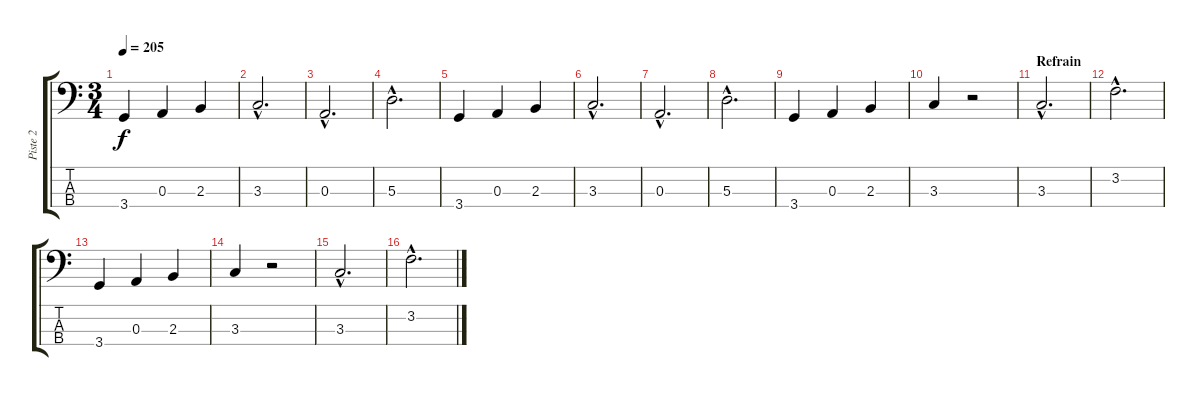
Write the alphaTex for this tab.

\track ("Piste 2" "Piste 2") {instrument electricbassfinger}
\staff {score tabs}
\tuning (G2 D2 A1 E1) {hide}
\ts (3 4)
\tempo 205
\clef f4
\ks c
3.4.4{dy f} 0.3.4 2.3.4 |
3.3{hac}.2{d} |
0.3{hac}.2{d} |
5.3{hac}.2{d} |
3.4.4 0.3.4 2.3.4 |
3.3{hac}.2{d} |
0.3{hac}.2{d} |
5.3{hac}.2{d} |
3.4.4 0.3.4 2.3.4 |
3.3.4 r.2 |
\section ("" "Refrain")
3.3{hac}.2{d} |
3.2{hac}.2{d} |
3.4.4 0.3.4 2.3.4 |
3.3.4 r.2 |
3.3{hac}.2{d} |
3.2{hac}.2{d}
